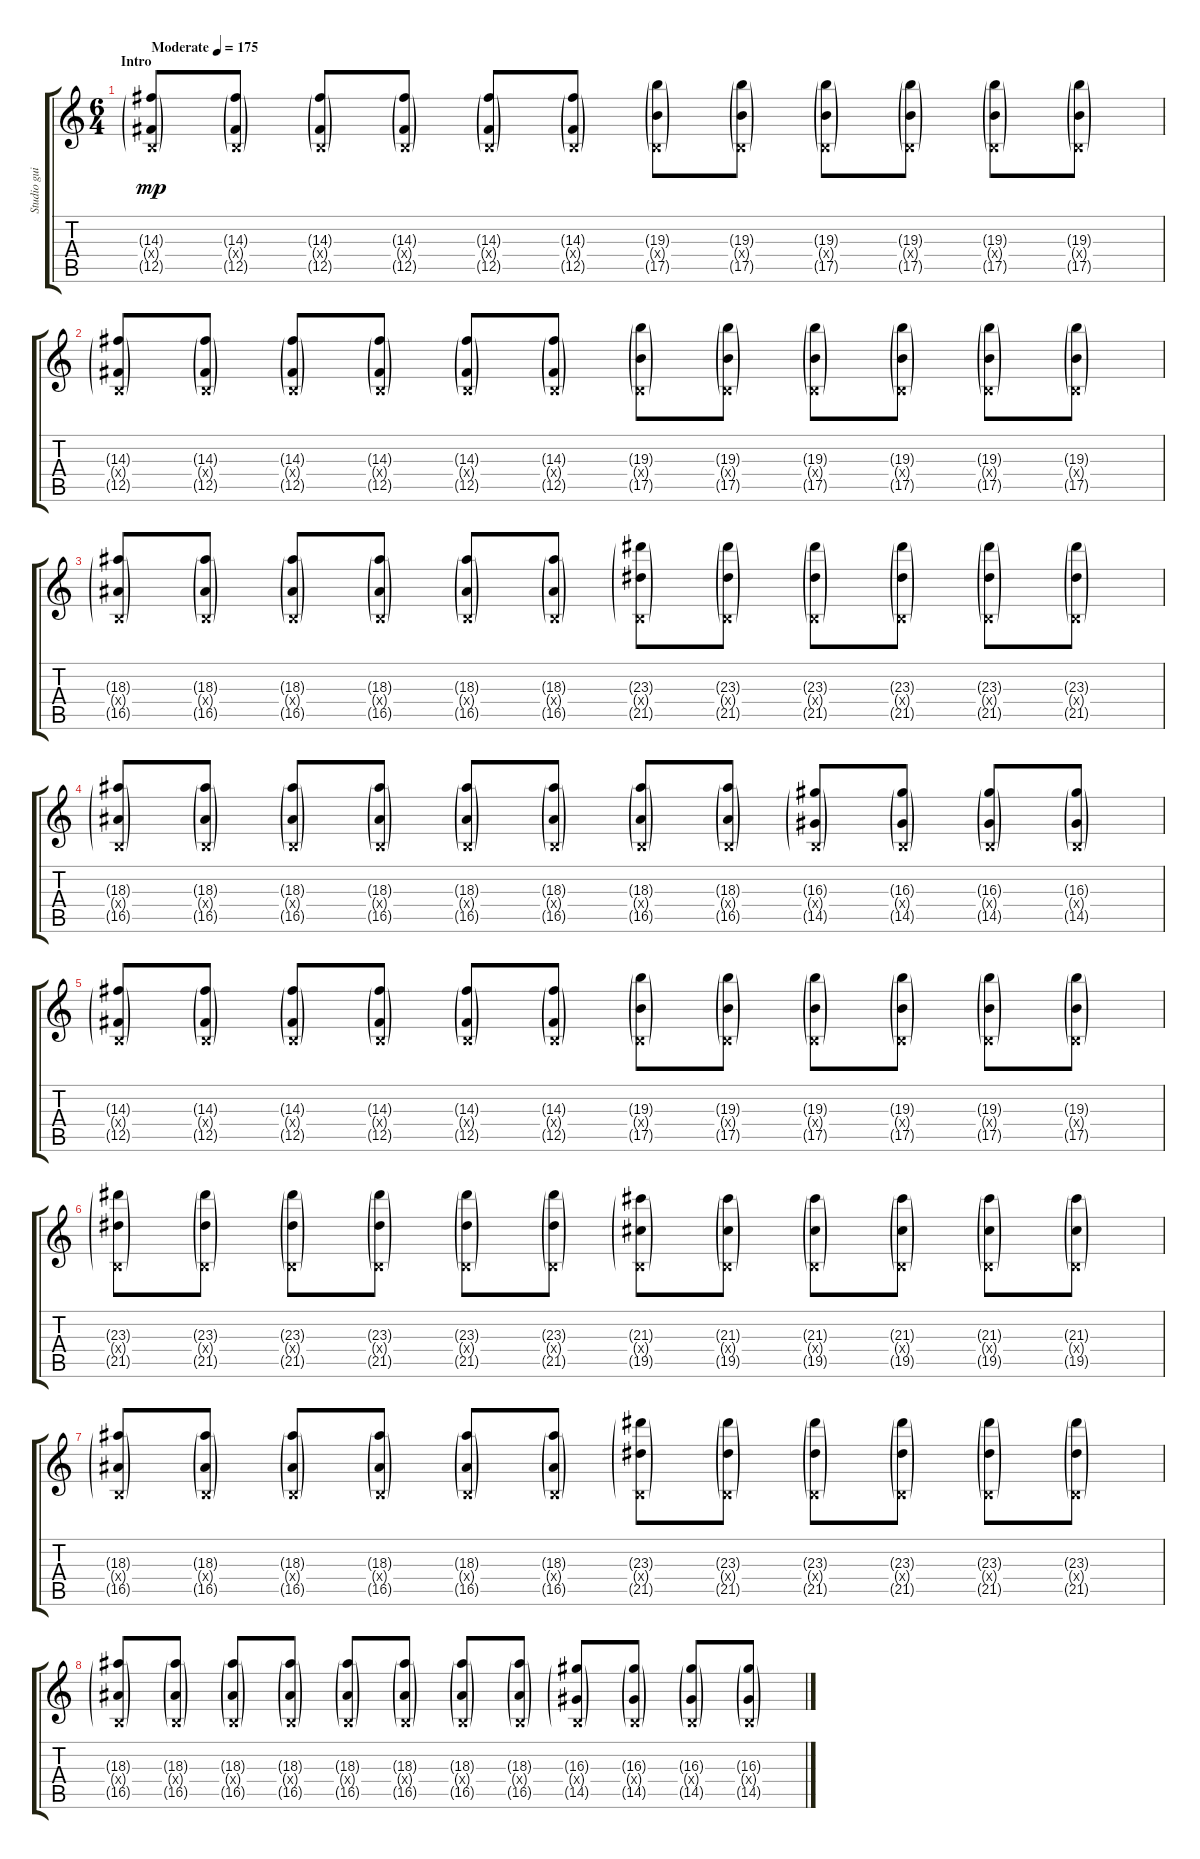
\track ("Studio guitar" "Studio gui") {instrument overdrivenguitar}
\staff {score tabs}
\tuning (Db4 Ab3 E3 B2 Gb2 B1) {hide}
\ts (6 4)
\section ("" "Intro")
\tempo (175 "Moderate")
\clef g2
\ks c
(14.3{g} 0.4{g x} 12.5{g}).8{dy mp instrument overdrivenguitar} (14.3{g} 0.4{g x} 12.5{g}).8 (14.3{g} 0.4{g x} 12.5{g}).8 (14.3{g} 0.4{g x} 12.5{g}).8 (14.3{g} 0.4{g x} 12.5{g}).8 (14.3{g} 0.4{g x} 12.5{g}).8 (19.3{g} 0.4{g x} 17.5{g}).8 (19.3{g} 0.4{g x} 17.5{g}).8 (19.3{g} 0.4{g x} 17.5{g}).8 (19.3{g} 0.4{g x} 17.5{g}).8 (19.3{g} 0.4{g x} 17.5{g}).8 (19.3{g} 0.4{g x} 17.5{g}).8 |
(14.3{g} 0.4{g x} 12.5{g}).8 (14.3{g} 0.4{g x} 12.5{g}).8 (14.3{g} 0.4{g x} 12.5{g}).8 (14.3{g} 0.4{g x} 12.5{g}).8 (14.3{g} 0.4{g x} 12.5{g}).8 (14.3{g} 0.4{g x} 12.5{g}).8 (19.3{g} 0.4{g x} 17.5{g}).8 (19.3{g} 0.4{g x} 17.5{g}).8 (19.3{g} 0.4{g x} 17.5{g}).8 (19.3{g} 0.4{g x} 17.5{g}).8 (19.3{g} 0.4{g x} 17.5{g}).8 (19.3{g} 0.4{g x} 17.5{g}).8 |
(18.3{g} 0.4{g x} 16.5{g}).8 (18.3{g} 0.4{g x} 16.5{g}).8 (18.3{g} 0.4{g x} 16.5{g}).8 (18.3{g} 0.4{g x} 16.5{g}).8 (18.3{g} 0.4{g x} 16.5{g}).8 (18.3{g} 0.4{g x} 16.5{g}).8 (23.3{g} 0.4{g x} 21.5{g}).8 (23.3{g} 0.4{g x} 21.5{g}).8 (23.3{g} 0.4{g x} 21.5{g}).8 (23.3{g} 0.4{g x} 21.5{g}).8 (23.3{g} 0.4{g x} 21.5{g}).8 (23.3{g} 0.4{g x} 21.5{g}).8 |
(18.3{g} 0.4{g x} 16.5{g}).8 (18.3{g} 0.4{g x} 16.5{g}).8 (18.3{g} 0.4{g x} 16.5{g}).8 (18.3{g} 0.4{g x} 16.5{g}).8 (18.3{g} 0.4{g x} 16.5{g}).8 (18.3{g} 0.4{g x} 16.5{g}).8 (18.3{g} 0.4{g x} 16.5{g}).8 (18.3{g} 0.4{g x} 16.5{g}).8 (16.3{g} 0.4{g x} 14.5{g}).8 (16.3{g} 0.4{g x} 14.5{g}).8 (16.3{g} 0.4{g x} 14.5{g}).8 (16.3{g} 0.4{g x} 14.5{g}).8 |
(14.3{g} 0.4{g x} 12.5{g}).8 (14.3{g} 0.4{g x} 12.5{g}).8 (14.3{g} 0.4{g x} 12.5{g}).8 (14.3{g} 0.4{g x} 12.5{g}).8 (14.3{g} 0.4{g x} 12.5{g}).8 (14.3{g} 0.4{g x} 12.5{g}).8 (19.3{g} 0.4{g x} 17.5{g}).8 (19.3{g} 0.4{g x} 17.5{g}).8 (19.3{g} 0.4{g x} 17.5{g}).8 (19.3{g} 0.4{g x} 17.5{g}).8 (19.3{g} 0.4{g x} 17.5{g}).8 (19.3{g} 0.4{g x} 17.5{g}).8 |
(23.3{g} 0.4{g x} 21.5{g}).8 (23.3{g} 0.4{g x} 21.5{g}).8 (23.3{g} 0.4{g x} 21.5{g}).8 (23.3{g} 0.4{g x} 21.5{g}).8 (23.3{g} 0.4{g x} 21.5{g}).8 (23.3{g} 0.4{g x} 21.5{g}).8 (21.3{g} 0.4{g x} 19.5{g}).8 (21.3{g} 0.4{g x} 19.5{g}).8 (21.3{g} 0.4{g x} 19.5{g}).8 (21.3{g} 0.4{g x} 19.5{g}).8 (21.3{g} 0.4{g x} 19.5{g}).8 (21.3{g} 0.4{g x} 19.5{g}).8 |
(18.3{g} 0.4{g x} 16.5{g}).8 (18.3{g} 0.4{g x} 16.5{g}).8 (18.3{g} 0.4{g x} 16.5{g}).8 (18.3{g} 0.4{g x} 16.5{g}).8 (18.3{g} 0.4{g x} 16.5{g}).8 (18.3{g} 0.4{g x} 16.5{g}).8 (23.3{g} 0.4{g x} 21.5{g}).8 (23.3{g} 0.4{g x} 21.5{g}).8 (23.3{g} 0.4{g x} 21.5{g}).8 (23.3{g} 0.4{g x} 21.5{g}).8 (23.3{g} 0.4{g x} 21.5{g}).8 (23.3{g} 0.4{g x} 21.5{g}).8 |
(18.3{g} 0.4{g x} 16.5{g}).8 (18.3{g} 0.4{g x} 16.5{g}).8 (18.3{g} 0.4{g x} 16.5{g}).8 (18.3{g} 0.4{g x} 16.5{g}).8 (18.3{g} 0.4{g x} 16.5{g}).8 (18.3{g} 0.4{g x} 16.5{g}).8 (18.3{g} 0.4{g x} 16.5{g}).8 (18.3{g} 0.4{g x} 16.5{g}).8 (16.3{g} 0.4{g x} 14.5{g}).8 (16.3{g} 0.4{g x} 14.5{g}).8 (16.3{g} 0.4{g x} 14.5{g}).8 (16.3{g} 0.4{g x} 14.5{g}).8
